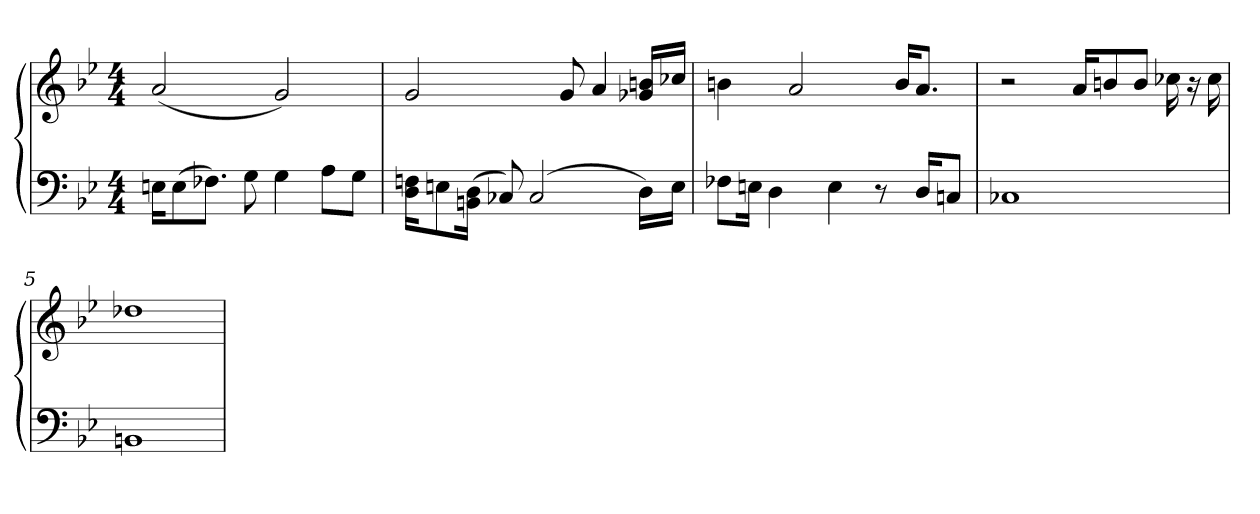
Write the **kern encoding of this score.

**kern	**kern
*part1	*part1
*staff2	*staff1
*clefF4	*clefG2
*k[b-e-]	*k[b-e-]
*M4/4	*M4/4
=1	=1
16En\KL	(2a
(8E\	.
8.F-X\J)	.
8G	.
4G	2g)
8A\L	.
8G\J	.
=2	=2
16D\ 16Fn\KL	2g
8En\	.
(16BBn\ 16D\Jk	.
8C-X)	.
(2C-	.
.	8g
.	4a
16D\LL)	16g-X/ 16bn/LL
16E\JJ	16cc-X/JJ
=3	=3
8F-X\L	4bn
16En\Jk	.
4D	.
.	2a
4E	.
8r	.
.	16b/KL
16D/KL	8.a/J
8Cn/J	.
=4	=4
1C-X	2r
.	16a/KL
.	8bn/
.	8b/J
.	16cc-X
.	16r
.	16cc-
=5	=5
1BBn	1dd-X
=	=
*-	*-
